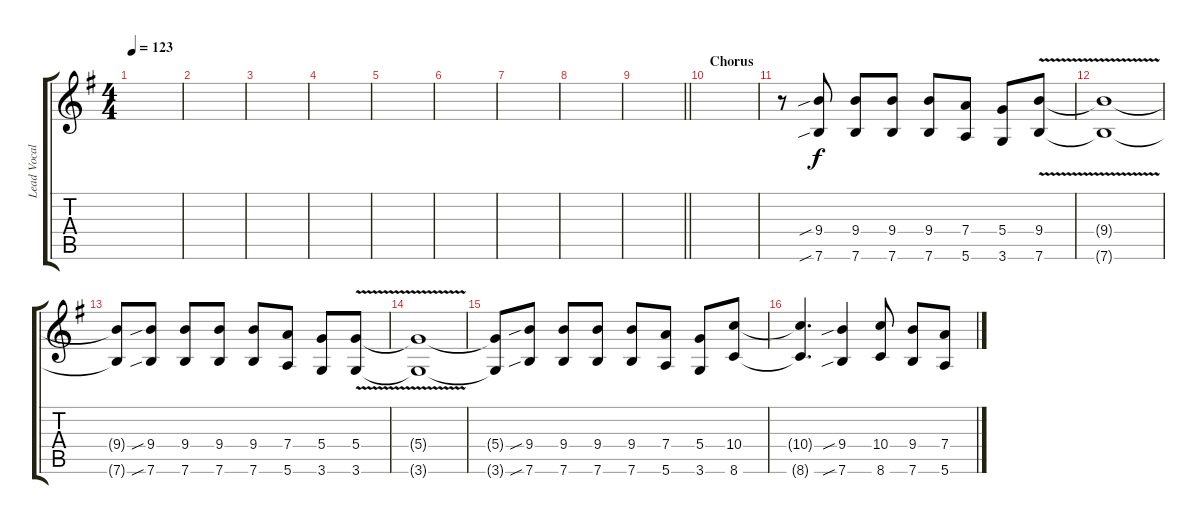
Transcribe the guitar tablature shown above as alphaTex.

\track ("Lead Vocals" "Lead Vocal") {instrument overdrivenguitar}
\staff {score tabs}
\tuning (E4 B3 G3 D3 A2 E2) {hide}
\ts (4 4)
\tempo 123
\clef g2
\ks g
|
|
|
|
|
|
|
|
\barLineRight lightlight
|
\section ("" "Chorus")
|
r.8 (9.4{sib} 7.6{sib}).8 (9.4 7.6).8 (9.4 7.6).8 (9.4 7.6).8 (7.4 5.6).8 (5.4 3.6).8 (9.4{v} 7.6{v}).8 |
(9.4{t} 7.6{t}).1 |
(9.4{t} 7.6{t}).8 (9.4{sib} 7.6{sib}).8 (9.4 7.6).8 (9.4 7.6).8 (9.4 7.6).8 (7.4 5.6).8 (5.4 3.6).8 (5.4{v} 3.6{v}).8 |
(5.4{t} 3.6{t}).1 |
(5.4{t} 3.6{t}).8 (9.4{sib} 7.6{sib}).8 (9.4 7.6).8 (9.4 7.6).8 (9.4 7.6).8 (7.4 5.6).8 (5.4 3.6).8 (10.4 8.6).8 |
(10.4{t} 8.6{t}).4{d} (9.4{sib} 7.6{sib}).4 (10.4 8.6).8 (9.4 7.6).8 (7.4 5.6).8
